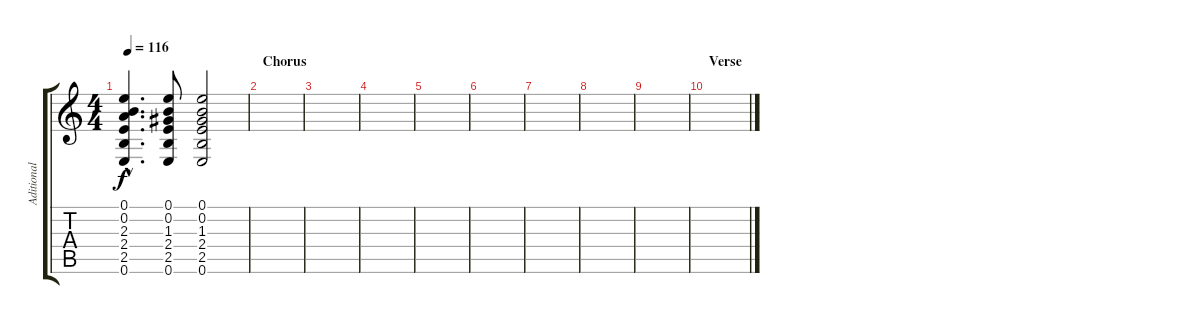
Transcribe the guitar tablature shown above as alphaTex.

\track ("Aditional Guitar" "Aditional ") {instrument distortionguitar}
\staff {score tabs}
\tuning (E4 B3 G3 D3 A2 E2) {hide}
\ts (4 4)
\tempo 116
\clef g2
\ks c
(0.1{hac} 0.2{hac} 2.3{hac} 2.4{hac} 2.5{hac} 0.6{hac}).4{d dy f} (0.1 0.2 1.3 2.4 2.5 0.6).8 (0.1 0.2 1.3 2.4 2.5 0.6).2 |
\section ("" "Chorus")
|
|
|
|
|
|
|
|
\section ("" "Verse")
